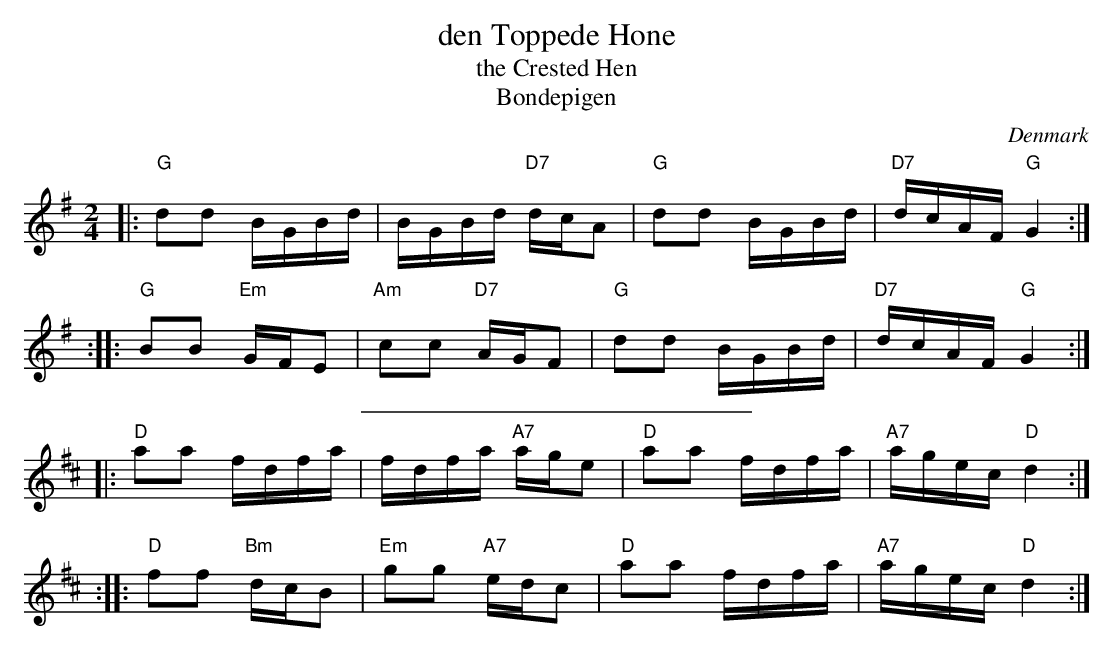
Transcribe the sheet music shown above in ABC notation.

X:1
T: den Toppede H\one
T: the Crested Hen
T: Bondepigen
O: Denmark
M: 2/4
L: 1/16
K: G
|: "G"d2d2 BGBd | BGBd "D7"dcA2 | "G"d2d2 BGBd | "D7"dcAF "G"G4 :|
:: "G"B2B2 "Em"GFE2 | "Am"c2c2 "D7"AGF2 | "G"d2d2 BGBd | "D7"dcAF "G"G4 :|
%%sep 5 5 250
K: D
|: "D"a2a2 fdfa | fdfa "A7"age2 | "D"a2a2 fdfa | "A7"agec "D"d4 :|
:: "D"f2f2 "Bm"dcB2 | "Em"g2g2 "A7"edc2 | "D"a2a2 fdfa | "A7"agec "D"d4 :|
